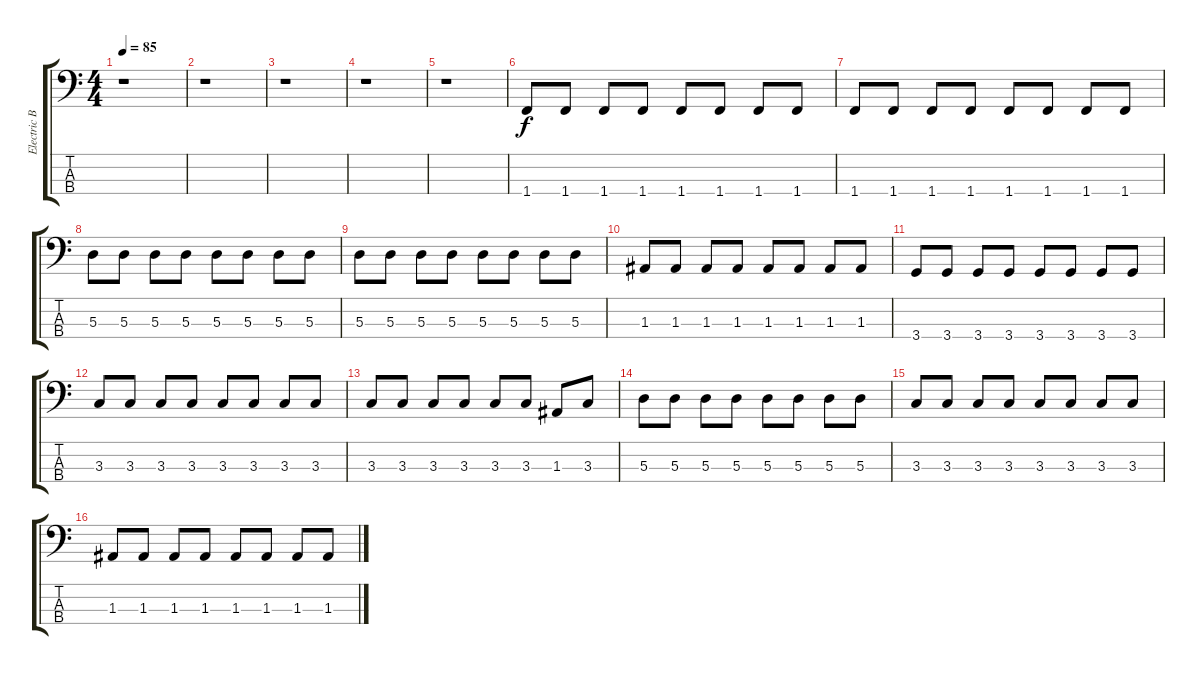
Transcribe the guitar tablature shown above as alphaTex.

\track ("Electric Bass" "Electric B") {instrument electricbassfinger}
\staff {score tabs}
\tuning (G2 D2 A1 E1) {hide}
\ts (4 4)
\tempo 85
\clef f4
\ks c
r.1{dy f} |
r.1 |
r.1 |
r.1 |
r.1 |
1.4.8 1.4.8 1.4.8 1.4.8 1.4.8 1.4.8 1.4.8 1.4.8 |
1.4.8 1.4.8 1.4.8 1.4.8 1.4.8 1.4.8 1.4.8 1.4.8 |
5.3.8 5.3.8 5.3.8 5.3.8 5.3.8 5.3.8 5.3.8 5.3.8 |
5.3.8 5.3.8 5.3.8 5.3.8 5.3.8 5.3.8 5.3.8 5.3.8 |
1.3.8 1.3.8 1.3.8 1.3.8 1.3.8 1.3.8 1.3.8 1.3.8 |
3.4.8 3.4.8 3.4.8 3.4.8 3.4.8 3.4.8 3.4.8 3.4.8 |
3.3.8 3.3.8 3.3.8 3.3.8 3.3.8 3.3.8 3.3.8 3.3.8 |
3.3.8 3.3.8 3.3.8 3.3.8 3.3.8 3.3.8 1.3.8 3.3.8 |
5.3.8 5.3.8 5.3.8 5.3.8 5.3.8 5.3.8 5.3.8 5.3.8 |
3.3.8 3.3.8 3.3.8 3.3.8 3.3.8 3.3.8 3.3.8 3.3.8 |
1.3.8 1.3.8 1.3.8 1.3.8 1.3.8 1.3.8 1.3.8 1.3.8
